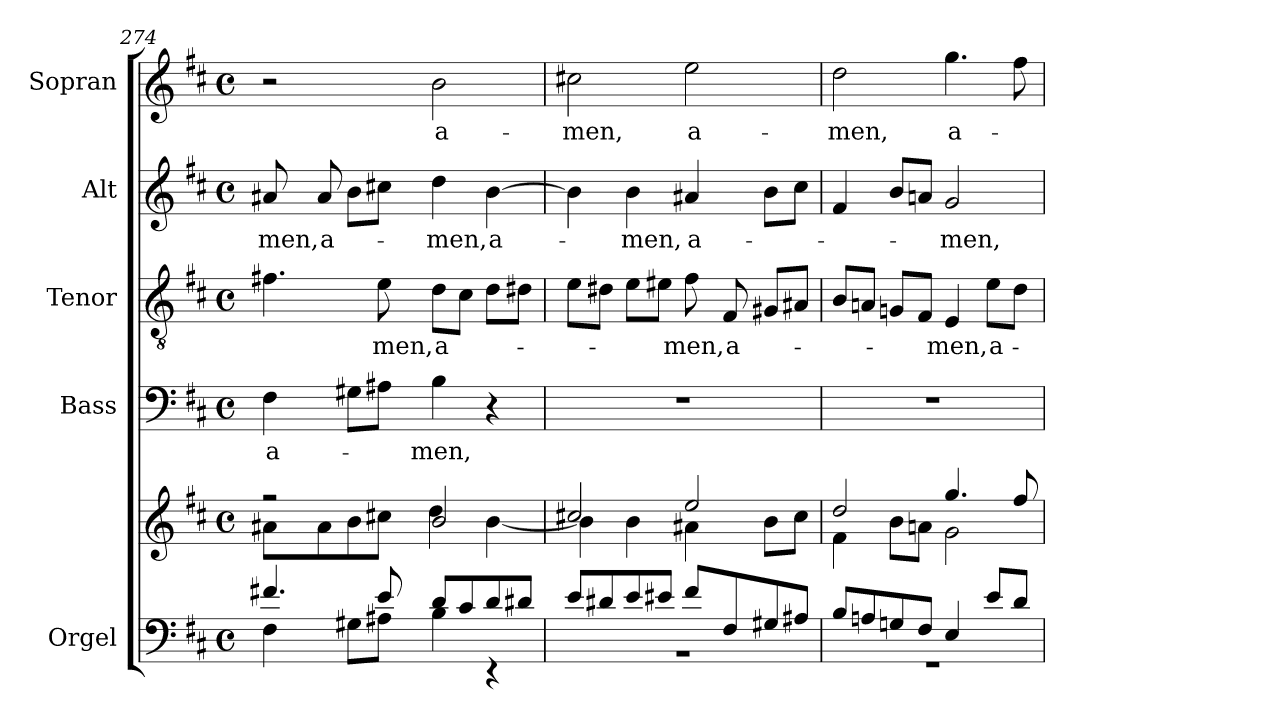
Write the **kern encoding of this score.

**kern	**kern	**kern	**text	**kern	**text	**kern	**text	**kern	**text
*part5	*part5	*part4	*part4	*part3	*part3	*part2	*part2	*part1	*part1
*staff6	*staff5	*staff4	*staff4	*staff3	*staff3	*staff2	*staff2	*staff1	*staff1
*I"Orgel	*	*I"Bass	*	*I"Tenor	*	*I"Alt	*	*I"Sopran	*
*I'Org.	*	*I'B.	*	*I'T.	*	*I'A.	*	*I'S.	*
*clefF4	*clefG2	*clefF4	*	*clefGv2	*	*clefG2	*	*clefG2	*
*k[f#c#]	*k[f#c#]	*k[f#c#]	*	*k[f#c#]	*	*k[f#c#]	*	*k[f#c#]	*
*D:	*D:	*D:	*	*D:	*	*D:	*	*D:	*
*M4/4	*M4/4	*M4/4	*	*M4/4	*	*M4/4	*	*M4/4	*
*met(c)	*met(c)	*met(c)	*	*met(c)	*	*met(c)	*	*met(c)	*
=274	=274	=274	=274	=274	=274	=274	=274	=274	=274
*^	*^	*	*	*	*	*	*	*	*
!	!	!	!	!	!LO:LY:b	!	!	!	!LO:LY:b	!	!
4.f#X/	4F#\	2rff	8a#X\L	4F#\	a-	4.f#X\	.	8a#X/	-men,	2r	.
!	!	!	!	!	!	!	!	!	!LO:LY:b	!	!
.	.	.	8a#\	.	.	.	.	8a#/	a-	.	.
.	8G#X\L	.	8b\	8G#X\L	.	.	.	8b\L	.	.	.
!	!	!	!	!	!	!	!LO:LY:b	!	!	!	!
8e/	8A#X\J	.	8cc#X\J	8A#X\J	.	8e\	-men,	8cc#X\J	.	.	.
!	!	!	!	!	!LO:LY:b	!	!LO:LY:b	!	!LO:LY:b	!	!LO:LY:b
8d/L	4B\	2b/	4dd\	4B\	-men,	8d\L	a-	4dd\	-men,	2b\	a-
8c#/	.	.	.	.	.	8c#\J	.	.	.	.	.
!	!	!	!	!	!	!	!	!	!LO:LY:b	!	!
8d/	4rEE	.	[<4b\	4r	.	8d\L	.	[4b\	a-	.	.
8d#X/J	.	.	.	.	.	8d#X\J	.	.	.	.	.
=275	=275	=275	=275	=275	=275	=275	=275	=275	=275	=275	=275
!	!	!	!	!	!	!	!	!	!	!	!LO:LY:b
8e/L	1r	2cc#X/	4b\]	1r	.	8e\L	.	4b\]	.	2cc#X\	-men,
8d#X/	.	.	.	.	.	8d#X\J	.	.	.	.	.
!	!	!	!	!	!	!	!	!	!LO:LY:b	!	!
8e/	.	.	4b\	.	.	8e\L	.	4b\	-men,	.	.
8e#X/J	.	.	.	.	.	8e#X\J	.	.	.	.	.
!	!	!	!	!	!	!	!LO:LY:b	!	!LO:LY:b	!	!LO:LY:b
8f#/L	.	2ee/	4a#X\	.	.	8f#\	-men,	4a#X/	a-	2ee\	a-
!	!	!	!	!	!	!	!LO:LY:b	!	!	!	!
8F#/	.	.	.	.	.	8F#/	a-	.	.	.	.
8G#X/	.	.	8b\L	.	.	8G#X/L	.	8b\L	.	.	.
8A#X/J	.	.	8cc#\J	.	.	8A#X/J	.	8cc#\J	.	.	.
!!LO:LB:g=z
=276	=276	=276	=276	=276	=276	=276	=276	=276	=276	=276	=276
!	!	!	!	!	!	!	!	!	!	!	!LO:LY:b
8B/L	1rGG	2dd/	4f#\	1r	.	8B/L	.	4f#/	.	2dd\	-men,
8An/	.	.	.	.	.	8An/J	.	.	.	.	.
8Gn/	.	.	8b\L	.	.	8Gn/L	.	8b/L	.	.	.
8F#/J	.	.	8an\J	.	.	8F#/J	.	8an/J	.	.	.
!	!	!	!	!	!	!	!LO:LY:b	!	!LO:LY:b	!	!LO:LY:b
4E/	.	4.gg/	2g\	.	.	4E/	-men,	2g/	-men,	4.gg\	a-
!	!	!	!	!	!	!	!LO:LY:b	!	!	!	!
8e/L	.	.	.	.	.	8e\L	a-	.	.	.	.
8d/J	.	8ff#/	.	.	.	8d\J	.	.	.	8ff#\	.
*v	*v	*	*	*	*	*	*	*	*	*	*
*	*v	*v	*	*	*	*	*	*	*	*
=	=	=	=	=	=	=	=	=	=
*-	*-	*-	*-	*-	*-	*-	*-	*-	*-
